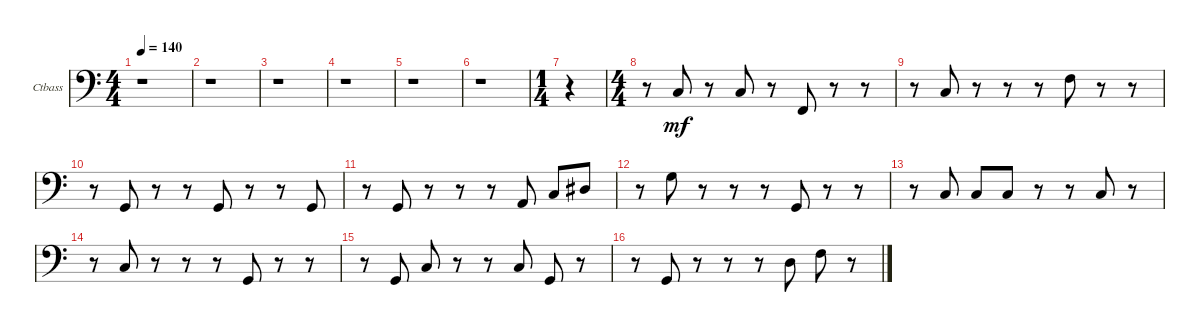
\defaultSystemsLayout 4
\bracketExtendMode groupsimilarinstruments
\firstSystemTrackNameOrientation horizontal
\otherSystemsTrackNameOrientation horizontal
\track ("Contrabass" "Ctbass") {instrument contrabass}
\staff {score}
\tuning (G2 D2 A1 E1)
\ts (4 4)
\tempo 140
\clef f4
\ks c
r.1{dy mf} |
r.1 |
r.1 |
r.1 |
r.1 |
r.1 |
\ts (1 4)
r.4 |
\ts (4 4)
r.8 8.4.8 r.8 8.4.8 r.8 1.4.8 r.8 r.8 |
r.8 3.3.8 r.8 r.8 r.8 8.3.8 r.8 r.8 |
r.8 3.4.8 r.8 r.8 3.4.8 r.8 r.8 3.4.8 |
r.8 3.4.8 r.8 r.8 r.8 5.4.8 8.4.8 11.4.8 |
r.8 15.4.8 r.8 r.8 r.8 3.4.8 r.8 r.8 |
r.8 8.4.8 8.4.8 8.4.8 r.8 r.8 8.4.8 r.8 |
r.8 8.4.8 r.8 r.8 r.8 3.4.8 r.8 r.8 |
r.8 3.4.8 8.4.8 r.8 r.8 8.4.8 3.4.8 r.8 |
r.8 3.4.8 r.8 r.8 r.8 10.4.8 13.4.8 r.8
